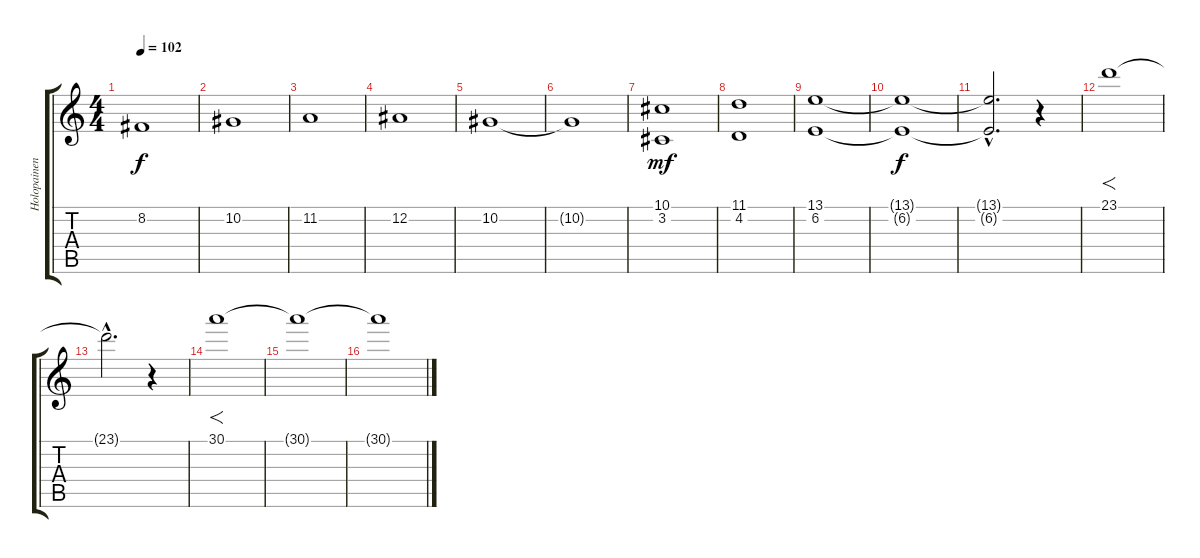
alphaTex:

\track ("Holopainen" "Holopainen") {instrument stringensemble1}
\staff {score tabs}
\tuning (Eb4 Bb3 Gb3 Db3 Ab2 Db2) {hide}
\ts (4 4)
\tempo 102
\clef g2
\ks c
8.2.1{dy f} |
10.2.1 |
11.2.1 |
12.2.1 |
10.2.1{volume 8} |
10.2{t}.1 |
(10.1 3.2).1{dy mf volume 10} |
(11.1 4.2).1 |
(13.1 6.2).1{volume 5} |
(13.1{t} 6.2{t}).1{dy f} |
(13.1{hac t} 6.2{hac t}).2{d} r.4{volume 13} |
23.1.1{f volume 7} |
23.1{hac t}.2{d} r.4{volume 13} |
30.1.1{f volume 0} |
30.1{t}.1 |
30.1{t}.1
